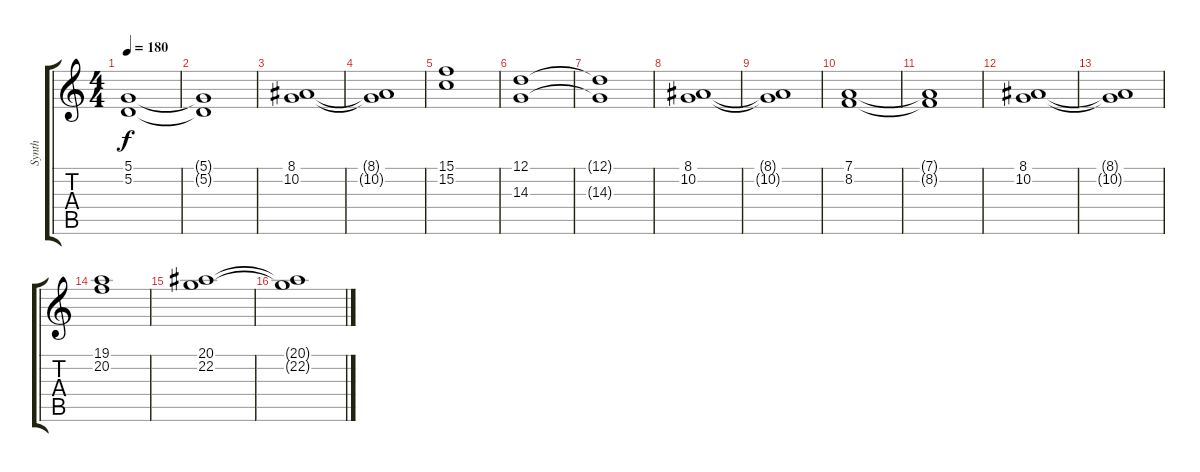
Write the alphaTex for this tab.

\track ("Synth" "Synth") {instrument orchestrahit}
\staff {score tabs}
\tuning (D4 A3 F3 C3 G2 D2) {hide}
\ts (4 4)
\tempo 180
\clef g2
\ks c
(5.1 5.2).1{dy f} |
(5.1{t} 5.2{t}).1 |
(8.1 10.2).1 |
(8.1{t} 10.2{t}).1 |
(15.1 15.2).1 |
(12.1 14.3).1 |
(12.1{t} 14.3{t}).1 |
(8.1 10.2).1 |
(8.1{t} 10.2{t}).1 |
(7.1 8.2).1 |
(7.1{t} 8.2{t}).1 |
(8.1 10.2).1 |
(8.1{t} 10.2{t}).1 |
(19.1 20.2).1 |
(20.1 22.2).1 |
(20.1{t} 22.2{t}).1
